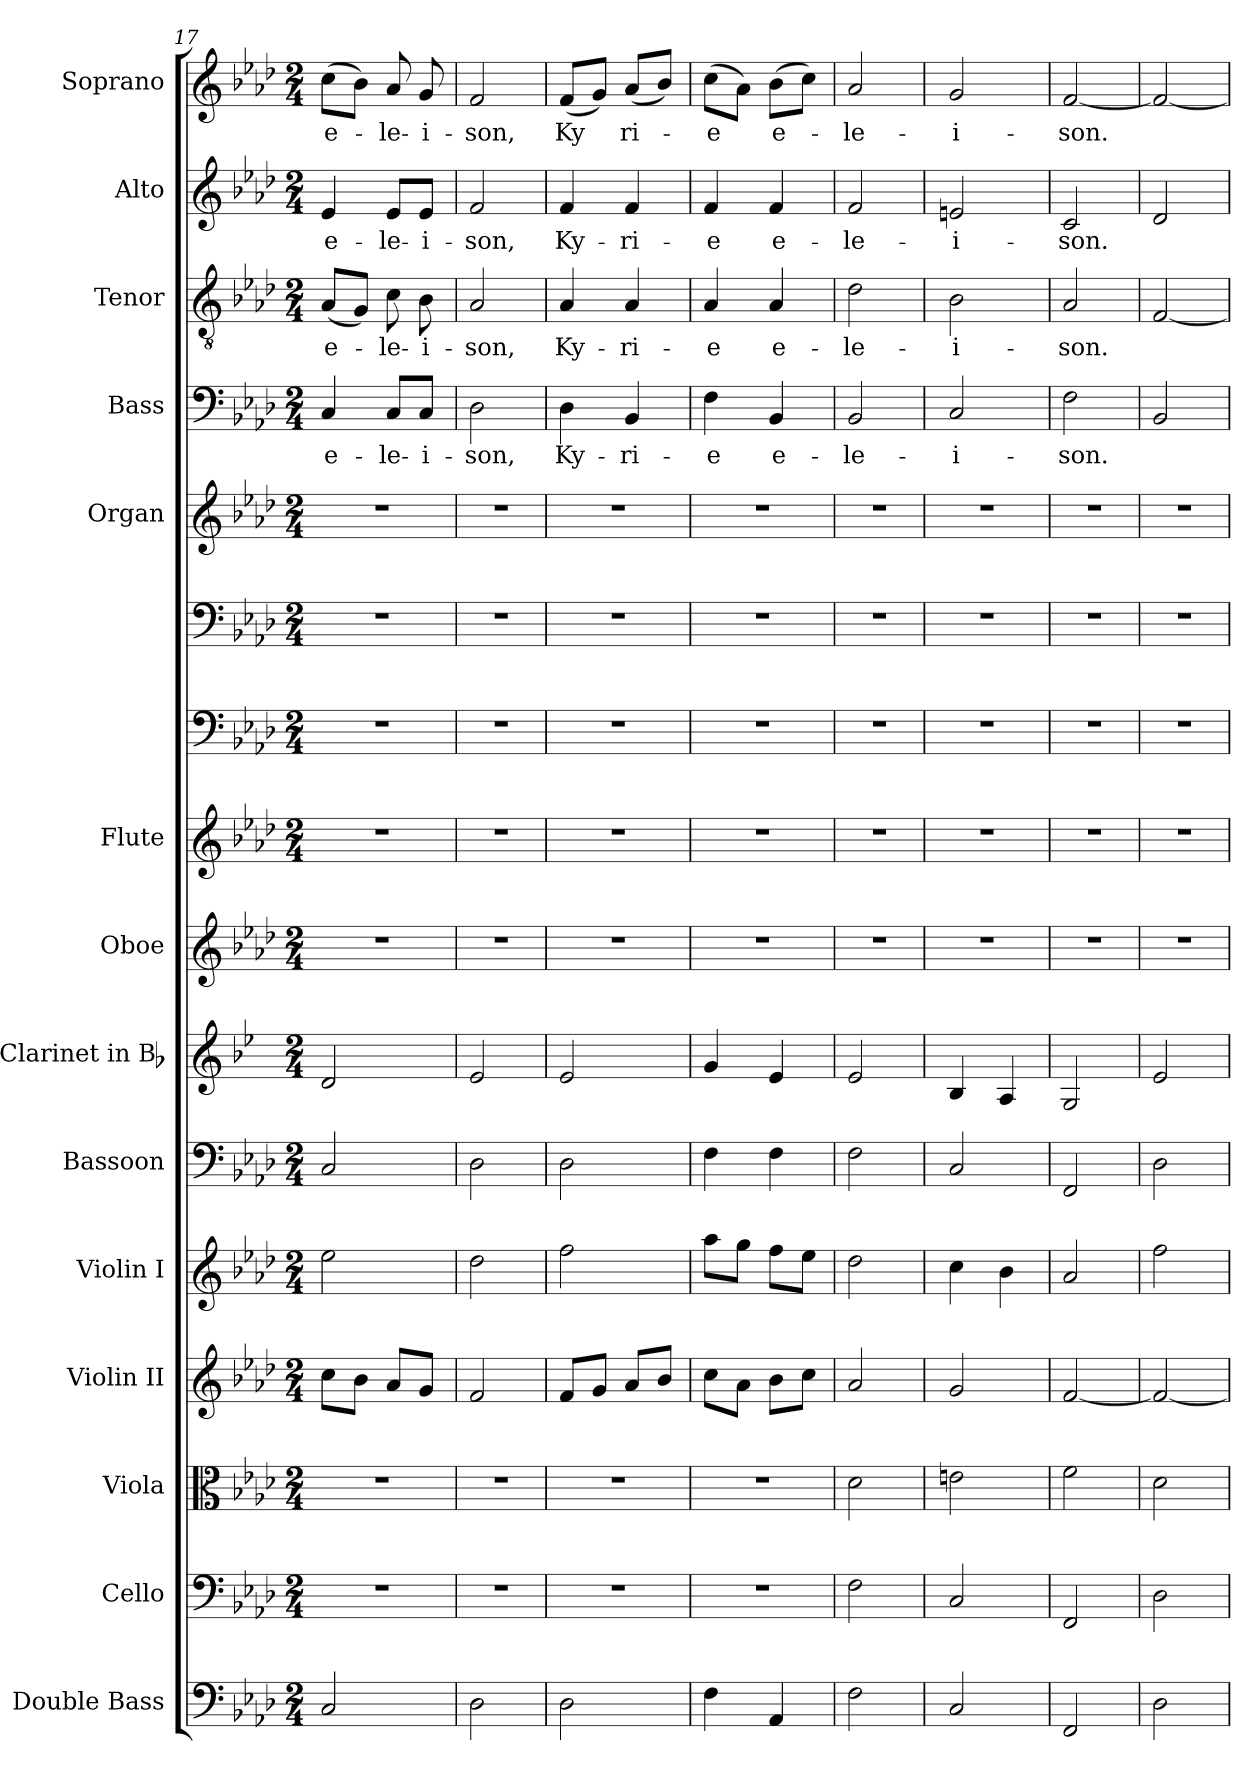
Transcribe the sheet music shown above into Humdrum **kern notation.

**kern	**kern	**kern	**kern	**kern	**kern	**kern	**kern	**kern	**kern	**kern	**kern	**kern	**text	**kern	**text	**kern	**text	**kern	**text
*part16	*part15	*part14	*part13	*part12	*part11	*part10	*part9	*part8	*part7	*part6	*part5	*part4	*part4	*part3	*part3	*part2	*part2	*part1	*part1
*staff16	*staff15	*staff14	*staff13	*staff12	*staff11	*staff10	*staff9	*staff8	*staff7	*staff6	*staff5	*staff4	*staff4	*staff3	*staff3	*staff2	*staff2	*staff1	*staff1
*I"Double Bass	*I"Cello	*I"Viola	*I"Violin II	*I"Violin I	*I"Bassoon	*I"Clarinet in Bb	*I"Oboe	*I"Flute	*	*	*I"Organ	*I"Bass	*	*I"Tenor	*	*I"Alto	*	*I"Soprano	*
*I'D.B.	*	*I'Vla.	*I'Vln. II	*I'Vln. I	*I'Bsn.	*	*I'Ob.	*I'Fl.	*	*	*	*I'B	*	*I'T	*	*I'A	*	*I'S	*
*clefF4	*clefF4	*clefC3	*clefG2	*clefG2	*clefF4	*clefG2	*clefG2	*clefG2	*clefF4	*clefF4	*clefG2	*clefF4	*	*clefGv2	*	*clefG2	*	*clefG2	*
*ITrd7c12	*	*	*	*	*	*ITrd1c2	*	*ITrd-7c-12	*	*	*	*	*	*	*	*	*	*	*
*k[b-e-a-d-]	*k[b-e-a-d-]	*k[b-e-a-d-]	*k[b-e-a-d-]	*k[b-e-a-d-]	*k[b-e-a-d-]	*k[b-e-a-d-]	*k[b-e-a-d-]	*k[b-e-a-d-]	*k[b-e-a-d-]	*k[b-e-a-d-]	*k[b-e-a-d-]	*k[b-e-a-d-]	*	*k[b-e-a-d-]	*	*k[b-e-a-d-]	*	*k[b-e-a-d-]	*
*f:	*f:	*f:	*f:	*f:	*f:	*f:	*f:	*f:	*f:	*f:	*f:	*f:	*	*f:	*	*f:	*	*f:	*
*M2/4	*M2/4	*M2/4	*M2/4	*M2/4	*M2/4	*M2/4	*M2/4	*M2/4	*M2/4	*M2/4	*M2/4	*M2/4	*	*M2/4	*	*M2/4	*	*M2/4	*
=17	=17	=17	=17	=17	=17	=17	=17	=17	=17	=17	=17	=17	=17	=17	=17	=17	=17	=17	=17
!	!	!	!	!	!	!	!	!	!	!	!	!	!LO:LY:b	!	!LO:LY:b	!	!LO:LY:b	!	!LO:LY:b
2CC/	2r	2r	8cc\L	2ee-\	2C/	2c/	2r	2r	2r	2r	2r	4C/	e-	(<8A-/L	e-	4e-/	e-	(>8cc\L	e-
.	.	.	8b-\J	.	.	.	.	.	.	.	.	.	.	8G/J)	.	.	.	8b-\J)	.
!	!	!	!	!	!	!	!	!	!	!	!	!	!LO:LY:b	!	!LO:LY:b	!	!LO:LY:b	!	!LO:LY:b
.	.	.	8a-/L	.	.	.	.	.	.	.	.	8C/L	-le-	8c\	-le-	8e-/L	-le-	8a-/	-le-
!	!	!	!	!	!	!	!	!	!	!	!	!	!LO:LY:b	!	!LO:LY:b	!	!LO:LY:b	!	!LO:LY:b
.	.	.	8g/J	.	.	.	.	.	.	.	.	8C/J	-i-	8B-\	-i-	8e-/J	-i-	8g/	-i-
=18	=18	=18	=18	=18	=18	=18	=18	=18	=18	=18	=18	=18	=18	=18	=18	=18	=18	=18	=18
!	!	!	!	!	!	!	!	!	!	!	!	!	!LO:LY:b	!	!LO:LY:b	!	!LO:LY:b	!	!LO:LY:b
2DD-\	2r	2r	2f/	2dd-\	2D-\	2d-/	2r	2r	2r	2r	2r	2D-\	-son,	2A-/	-son,	2f/	-son,	2f/	-son,
=19	=19	=19	=19	=19	=19	=19	=19	=19	=19	=19	=19	=19	=19	=19	=19	=19	=19	=19	=19
!	!	!	!	!	!	!	!	!	!	!	!	!	!LO:LY:b	!	!LO:LY:b	!	!LO:LY:b	!	!LO:LY:b
2DD-\	2r	2r	8f/L	2ff\	2D-\	2d-/	2r	2r	2r	2r	2r	4D-\	Ky-	4A-/	Ky-	4f/	Ky-	(<8f/L	Ky
.	.	.	8g/J	.	.	.	.	.	.	.	.	.	.	.	.	.	.	8g/J)	.
!	!	!	!	!	!	!	!	!	!	!	!	!	!LO:LY:b	!	!LO:LY:b	!	!LO:LY:b	!	!LO:LY:b
.	.	.	8a-/L	.	.	.	.	.	.	.	.	4BB-/	-ri-	4A-/	-ri-	4f/	-ri-	(<8a-/L	ri-
.	.	.	8b-/J	.	.	.	.	.	.	.	.	.	.	.	.	.	.	8b-/J)	.
=20	=20	=20	=20	=20	=20	=20	=20	=20	=20	=20	=20	=20	=20	=20	=20	=20	=20	=20	=20
!	!	!	!	!	!	!	!	!	!	!	!	!	!LO:LY:b	!	!LO:LY:b	!	!LO:LY:b	!	!LO:LY:b
4FF\	2r	2r	8cc\L	8aa-\L	4F\	4f/	2r	2r	2r	2r	2r	4F\	-e	4A-/	-e	4f/	-e	(>8cc\L	-e
.	.	.	8a-\J	8gg\J	.	.	.	.	.	.	.	.	.	.	.	.	.	8a-\J)	.
!	!	!	!	!	!	!	!	!	!	!	!	!	!LO:LY:b	!	!LO:LY:b	!	!LO:LY:b	!	!LO:LY:b
4AAA-/	.	.	8b-\L	8ff\L	4F\	4d-/	.	.	.	.	.	4BB-/	e-	4A-/	e-	4f/	e-	(>8b-\L	e-
.	.	.	8cc\J	8ee-\J	.	.	.	.	.	.	.	.	.	.	.	.	.	8cc\J)	.
=21	=21	=21	=21	=21	=21	=21	=21	=21	=21	=21	=21	=21	=21	=21	=21	=21	=21	=21	=21
!	!	!	!	!	!	!	!	!	!	!	!	!	!LO:LY:b	!	!LO:LY:b	!	!LO:LY:b	!	!LO:LY:b
2FF\	2F\	2d-\	2a-/	2dd-\	2F\	2d-/	2r	2r	2r	2r	2r	2BB-/	-le-	2d-\	-le-	2f/	-le-	2a-/	-le-
=22	=22	=22	=22	=22	=22	=22	=22	=22	=22	=22	=22	=22	=22	=22	=22	=22	=22	=22	=22
!	!	!	!	!	!	!	!	!	!	!	!	!	!LO:LY:b	!	!LO:LY:b	!	!LO:LY:b	!	!LO:LY:b
2CC/	2C/	2en\	2g/	4cc\	2C/	4A-/	2r	2r	2r	2r	2r	2C/	-i-	2B-\	-i-	2en/	-i-	2g/	-i-
.	.	.	.	4b-\	.	4G/	.	.	.	.	.	.	.	.	.	.	.	.	.
=23	=23	=23	=23	=23	=23	=23	=23	=23	=23	=23	=23	=23	=23	=23	=23	=23	=23	=23	=23
!	!	!	!	!	!	!	!	!	!	!	!	!	!LO:LY:b	!	!LO:LY:b	!	!LO:LY:b	!	!LO:LY:b
2FFF/	2FF/	2f\	[2f/	2a-/	2FF/	2F/	2r	2r	2r	2r	2r	2F\	-son.	2A-/	-son.	2c/	-son.	[2f/	-son.
=24	=24	=24	=24	=24	=24	=24	=24	=24	=24	=24	=24	=24	=24	=24	=24	=24	=24	=24	=24
2DD-\	2D-\	2d-\	2f/_	2ff\	2D-\	2d-/	2r	2r	2r	2r	2r	2BB-/	.	[2F/	.	2d-/	.	2f/_	.
=	=	=	=	=	=	=	=	=	=	=	=	=	=	=	=	=	=	=	=
*-	*-	*-	*-	*-	*-	*-	*-	*-	*-	*-	*-	*-	*-	*-	*-	*-	*-	*-	*-
